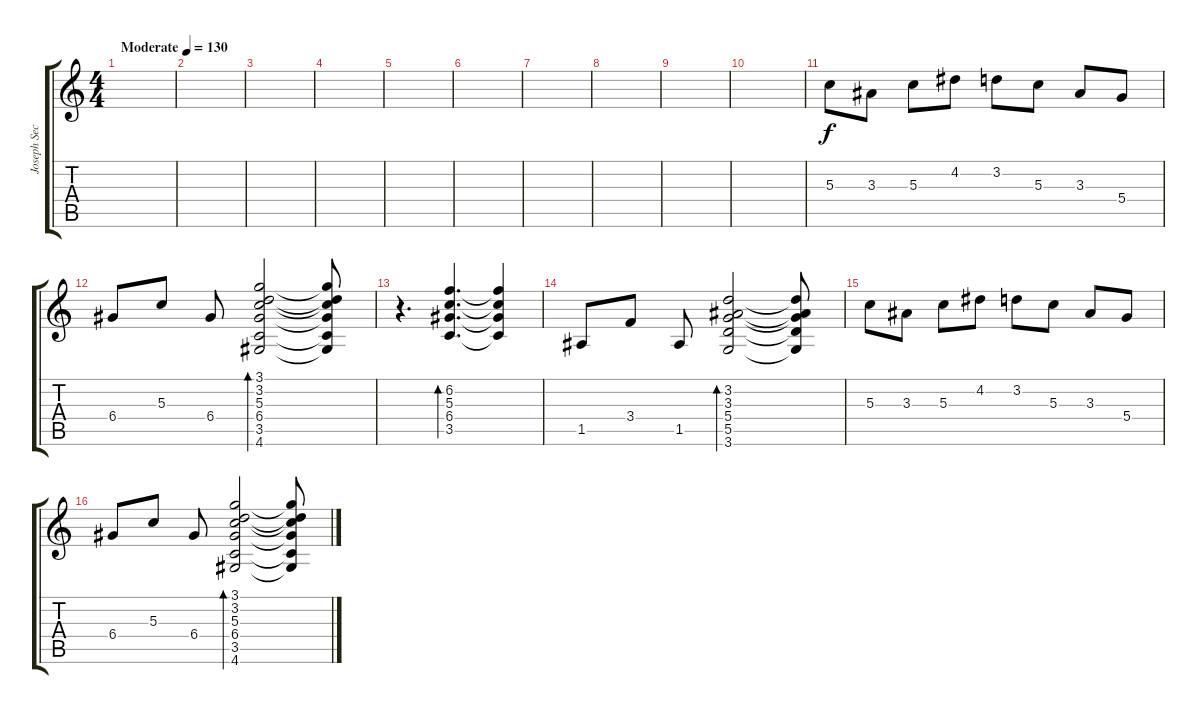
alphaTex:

\track ("Joseph Secchiaroli (Guitar)" "Joseph Sec") {instrument electricguitarjazz}
\staff {score tabs}
\tuning (E4 B3 G3 D3 A2 E2) {hide}
\ts (4 4)
\tempo (130 "Moderate")
\clef g2
\ks c
|
|
|
|
|
|
|
|
|
|
5.3.8{volume 8} 3.3.8 5.3.8 4.2.8 3.2.8 5.3.8 3.3.8 5.4.8 |
6.4.8 5.3.8 6.4.8 (3.1 3.2 5.3 6.4 3.5 4.6).2{bd 60} (3.1{t} 3.2{t} 5.3{t} 6.4{t} 3.5{t} 4.6{t}).8 |
r.4{d} (6.2 5.3 6.4 3.5).4{d bd 60} (6.2{t} 5.3{t} 6.4{t} 3.5{t}).4 |
1.5.8 3.4.8 1.5.8 (3.2 3.3 5.4 5.5 3.6).2{bd 60} (3.2{t} 3.3{t} 5.4{t} 5.5{t} 3.6{t}).8 |
5.3.8 3.3.8 5.3.8 4.2.8 3.2.8 5.3.8 3.3.8 5.4.8 |
6.4.8 5.3.8 6.4.8 (3.1 3.2 5.3 6.4 3.5 4.6).2{bd 60} (3.1{t} 3.2{t} 5.3{t} 6.4{t} 3.5{t} 4.6{t}).8
